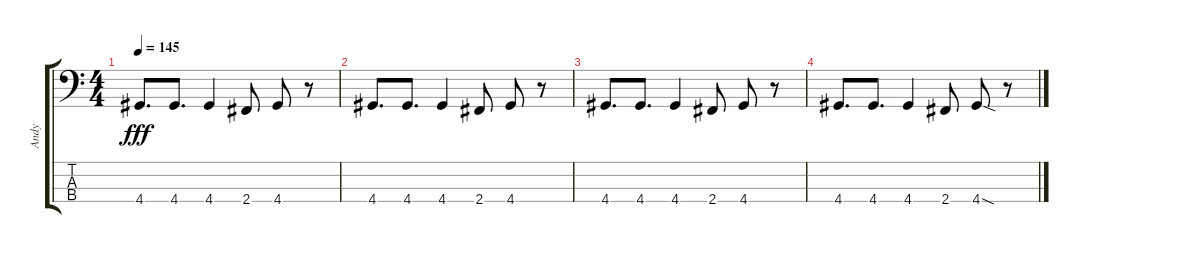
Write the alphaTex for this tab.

\track ("Andy" "Andy") {instrument electricbassfinger}
\staff {score tabs}
\tuning (G2 D2 A1 E1) {hide}
\ts (4 4)
\tempo 145
\clef f4
\ks c
4.4.8{d dy fff} 4.4.8{d} 4.4.4 2.4.8 4.4.8 r.8 |
4.4.8{d} 4.4.8{d} 4.4.4 2.4.8 4.4.8 r.8 |
4.4.8{d} 4.4.8{d} 4.4.4 2.4.8 4.4.8 r.8 |
4.4.8{d} 4.4.8{d} 4.4.4 2.4.8 4.4{sod}.8 r.8
